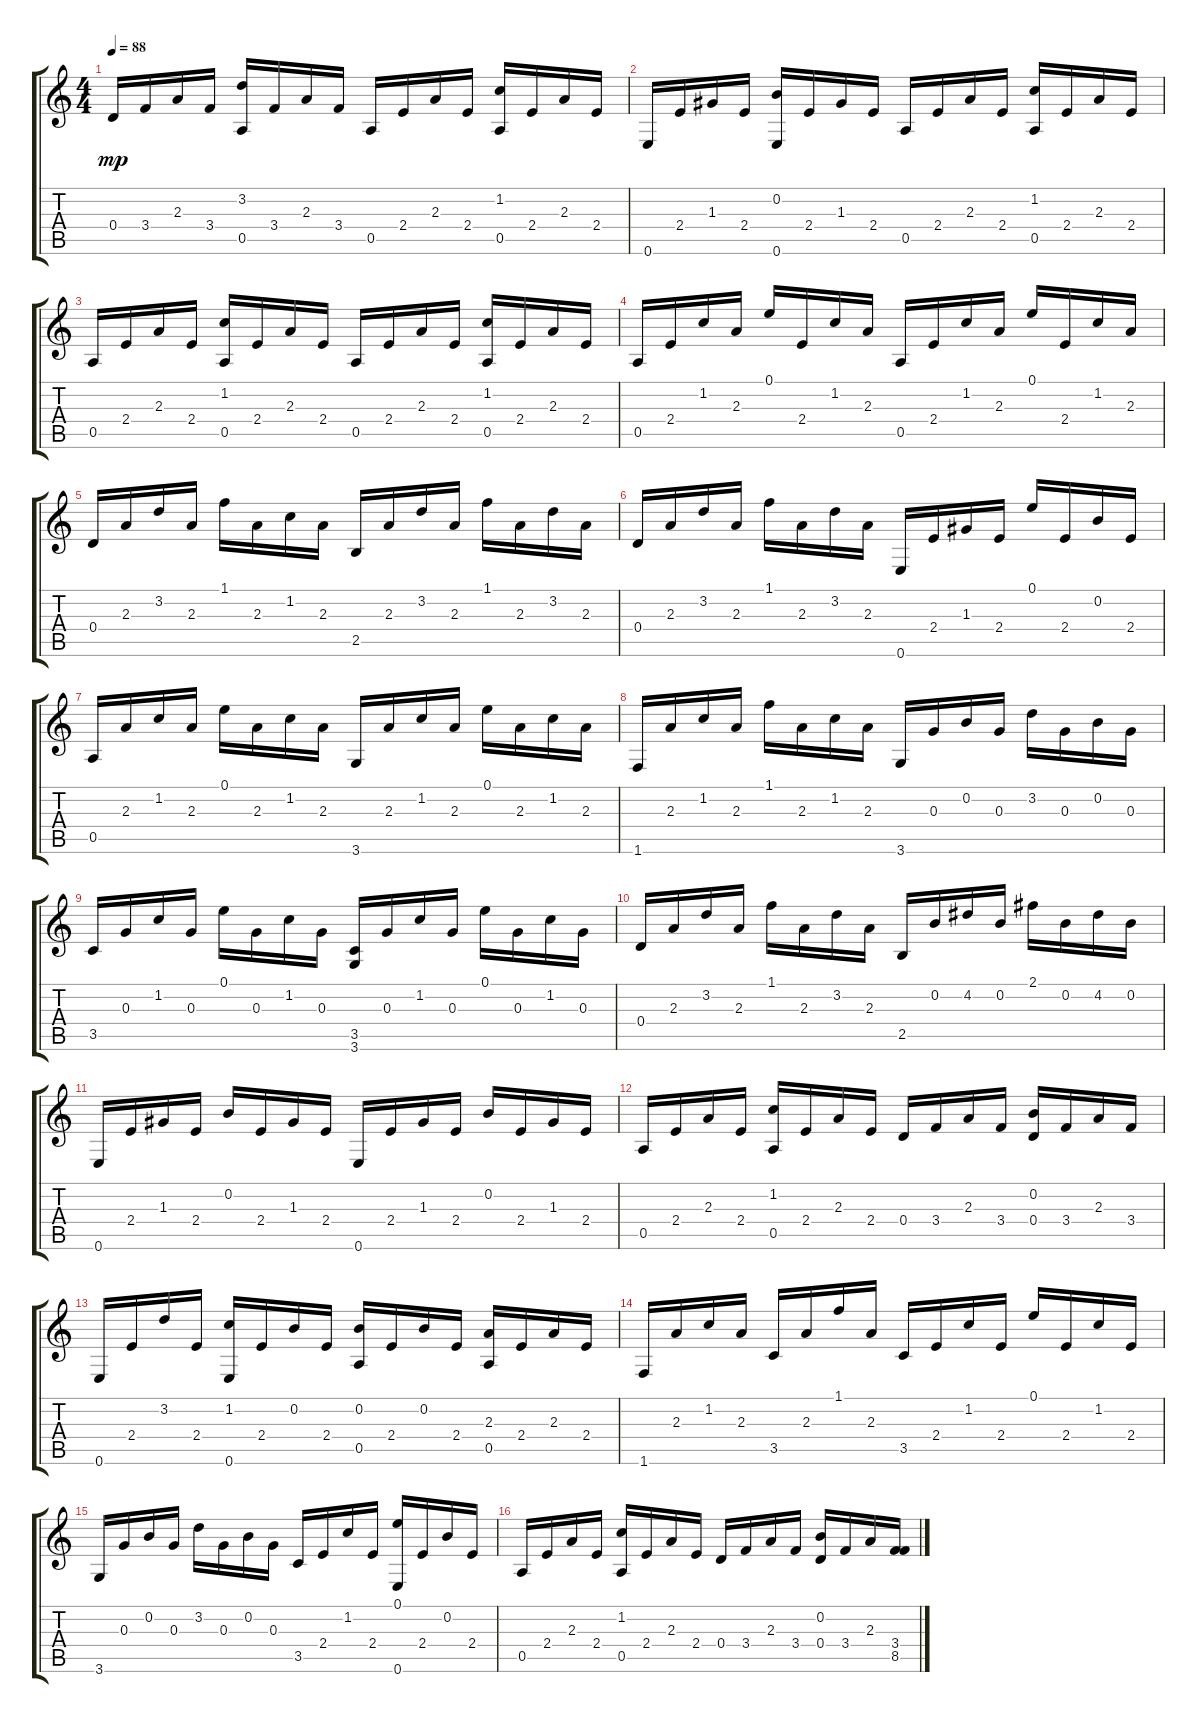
\track "" {instrument acousticguitarsteel}
\staff {score tabs}
\tuning (E4 B3 G3 D3 A2 E2) {hide}
\ts (4 4)
\tempo 88
\clef g2
\ks c
0.4.16{dy mp} 3.4.16 2.3.16 3.4.16 (3.2 0.5).16 3.4.16 2.3.16 3.4.16 0.5.16 2.4.16 2.3.16 2.4.16 (1.2 0.5).16 2.4.16 2.3.16 2.4.16 |
0.6.16 2.4.16 1.3.16 2.4.16 (0.2 0.6).16 2.4.16 1.3.16 2.4.16 0.5.16 2.4.16 2.3.16 2.4.16 (1.2 0.5).16 2.4.16 2.3.16 2.4.16 |
0.5.16 2.4.16 2.3.16 2.4.16 (1.2 0.5).16 2.4.16 2.3.16 2.4.16 0.5.16 2.4.16 2.3.16 2.4.16 (1.2 0.5).16 2.4.16 2.3.16 2.4.16 |
0.5.16 2.4.16 1.2.16 2.3.16 0.1.16 2.4.16 1.2.16 2.3.16 0.5.16 2.4.16 1.2.16 2.3.16 0.1.16 2.4.16 1.2.16 2.3.16 |
0.4.16 2.3.16 3.2.16 2.3.16 1.1.16 2.3.16 1.2.16 2.3.16 2.5.16 2.3.16 3.2.16 2.3.16 1.1.16 2.3.16 3.2.16 2.3.16 |
0.4.16 2.3.16 3.2.16 2.3.16 1.1.16 2.3.16 3.2.16 2.3.16 0.6.16 2.4.16 1.3.16 2.4.16 0.1.16 2.4.16 0.2.16 2.4.16 |
0.5.16 2.3.16 1.2.16 2.3.16 0.1.16 2.3.16 1.2.16 2.3.16 3.6.16 2.3.16 1.2.16 2.3.16 0.1.16 2.3.16 1.2.16 2.3.16 |
1.6.16 2.3.16 1.2.16 2.3.16 1.1.16 2.3.16 1.2.16 2.3.16 3.6.16 0.3.16 0.2.16 0.3.16 3.2.16 0.3.16 0.2.16 0.3.16 |
3.5.16 0.3.16 1.2.16 0.3.16 0.1.16 0.3.16 1.2.16 0.3.16 (3.5 3.6).16 0.3.16 1.2.16 0.3.16 0.1.16 0.3.16 1.2.16 0.3.16 |
0.4.16 2.3.16 3.2.16 2.3.16 1.1.16 2.3.16 3.2.16 2.3.16 2.5.16 0.2.16 4.2.16 0.2.16 2.1.16 0.2.16 4.2.16 0.2.16 |
0.6.16 2.4.16 1.3.16 2.4.16 0.2.16 2.4.16 1.3.16 2.4.16 0.6.16 2.4.16 1.3.16 2.4.16 0.2.16 2.4.16 1.3.16 2.4.16 |
0.5.16 2.4.16 2.3.16 2.4.16 (1.2 0.5).16 2.4.16 2.3.16 2.4.16 0.4.16 3.4.16 2.3.16 3.4.16 (0.2 0.4).16 3.4.16 2.3.16 3.4.16 |
0.6.16 2.4.16 3.2.16 2.4.16 (1.2 0.6).16 2.4.16 0.2.16 2.4.16 (0.2 0.5).16 2.4.16 0.2.16 2.4.16 (2.3 0.5).16 2.4.16 2.3.16 2.4.16 |
1.6.16 2.3.16 1.2.16 2.3.16 3.5.16 2.3.16 1.1.16 2.3.16 3.5.16 2.4.16 1.2.16 2.4.16 0.1.16 2.4.16 1.2.16 2.4.16 |
3.6.16 0.3.16 0.2.16 0.3.16 3.2.16 0.3.16 0.2.16 0.3.16 3.5.16 2.4.16 1.2.16 2.4.16 (0.1 0.6).16 2.4.16 0.2.16 2.4.16 |
0.5.16 2.4.16 2.3.16 2.4.16 (1.2 0.5).16 2.4.16 2.3.16 2.4.16 0.4.16 3.4.16 2.3.16 3.4.16 (0.2 0.4).16 3.4.16 2.3.16 (3.4 8.5).16
